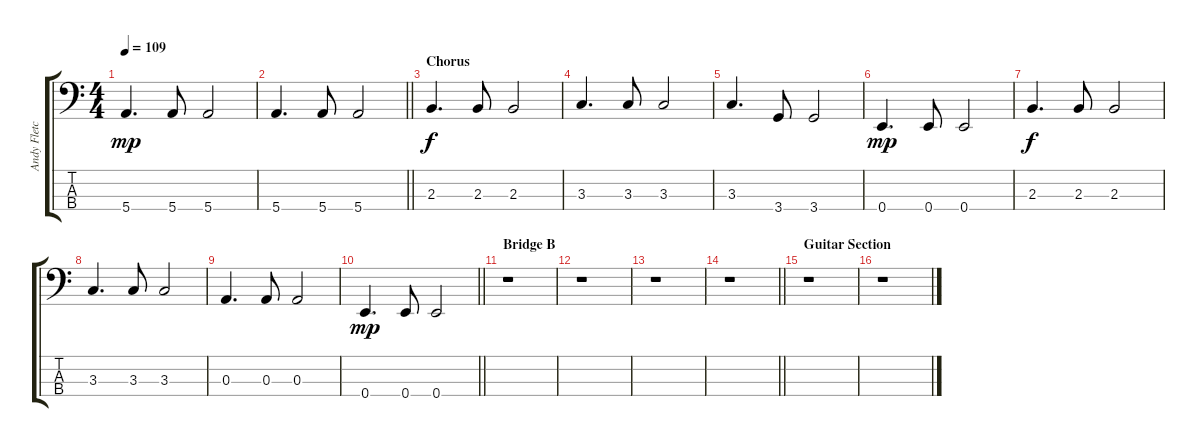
\track ("Andy Fletcher - Bass" "Andy Fletc") {instrument electricbasspick}
\staff {score tabs}
\tuning (G2 D2 A1 E1) {hide}
\ts (4 4)
\tempo 109
\clef f4
\ks c
5.4.4{d dy mp} 5.4.8 5.4.2 |
\barLineRight lightlight
5.4.4{d} 5.4.8 5.4.2 |
\section ("" "Chorus")
2.3.4{d dy f} 2.3.8 2.3.2 |
3.3.4{d} 3.3.8 3.3.2 |
3.3.4{d} 3.4.8 3.4.2 |
0.4.4{d dy mp} 0.4.8 0.4.2 |
2.3.4{d dy f} 2.3.8 2.3.2 |
3.3.4{d} 3.3.8 3.3.2 |
0.3.4{d} 0.3.8 0.3.2 |
\barLineRight lightlight
0.4.4{d dy mp} 0.4.8 0.4.2 |
\section ("" "Bridge B")
r.1 |
r.1 |
r.1 |
\barLineRight lightlight
r.1 |
\section ("" "Guitar Section")
r.1 |
r.1
